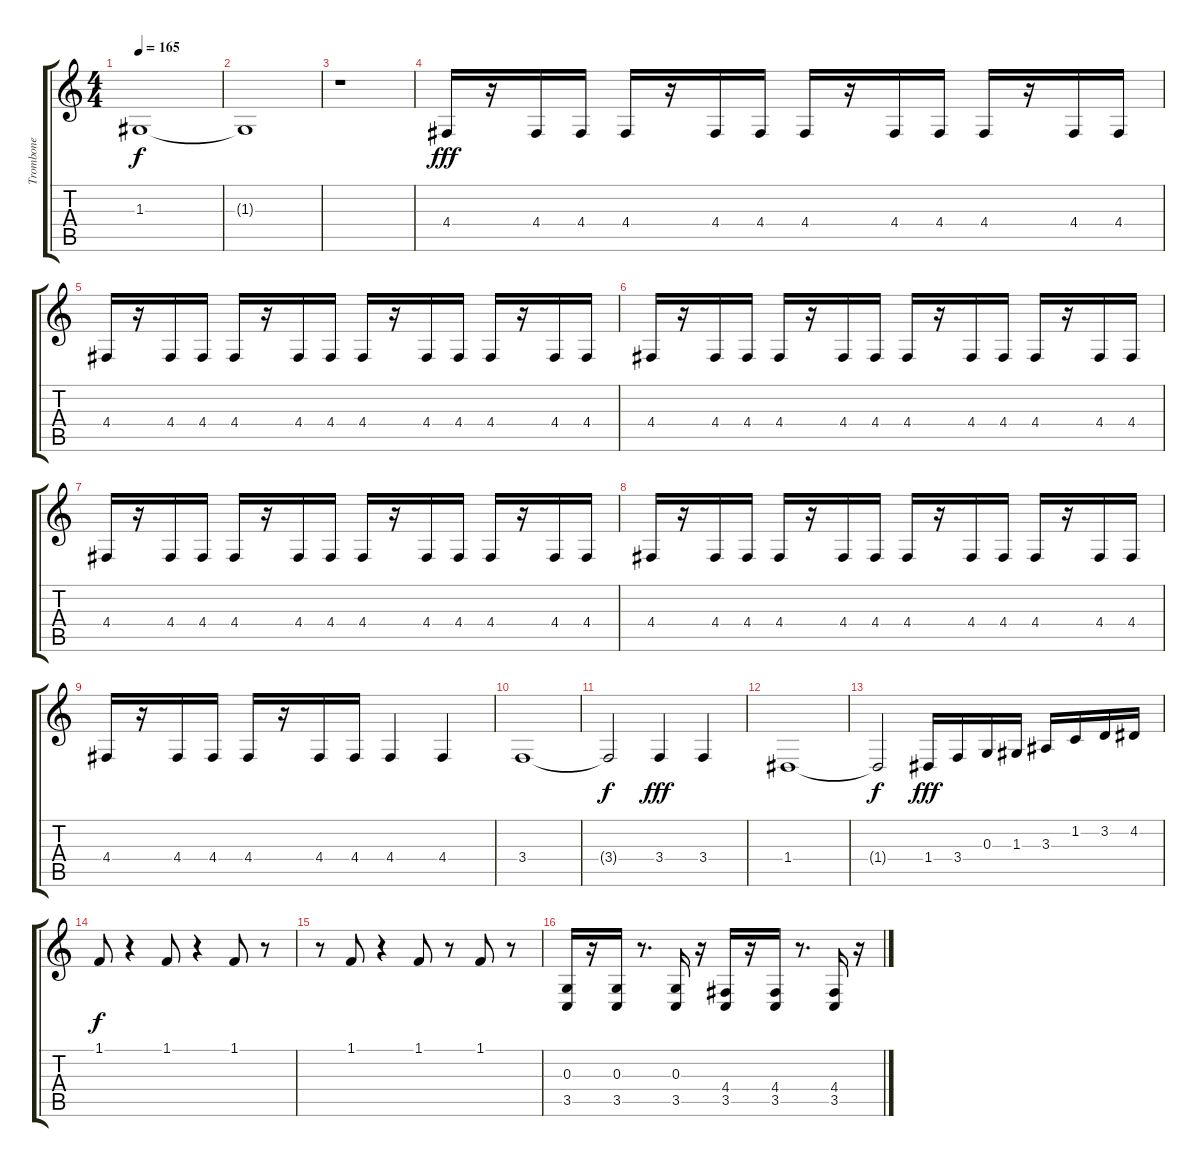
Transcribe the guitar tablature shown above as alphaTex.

\track ("Trombone" "Trombone") {instrument trombone}
\staff {score tabs}
\tuning (E4 B3 G3 D3 A2 E2) {hide}
\ts (4 4)
\tempo 165
\clef g2
\ks c
1.3{t}.1{dy f} |
1.3{t}.1 |
r.1 |
4.4.16{dy fff} r.16 4.4.16 4.4.16 4.4.16 r.16 4.4.16 4.4.16 4.4.16 r.16 4.4.16 4.4.16 4.4.16 r.16 4.4.16 4.4.16 |
4.4.16 r.16 4.4.16 4.4.16 4.4.16 r.16 4.4.16 4.4.16 4.4.16 r.16 4.4.16 4.4.16 4.4.16 r.16 4.4.16 4.4.16 |
4.4.16 r.16 4.4.16 4.4.16 4.4.16 r.16 4.4.16 4.4.16 4.4.16 r.16 4.4.16 4.4.16 4.4.16 r.16 4.4.16 4.4.16 |
4.4.16 r.16 4.4.16 4.4.16 4.4.16 r.16 4.4.16 4.4.16 4.4.16 r.16 4.4.16 4.4.16 4.4.16 r.16 4.4.16 4.4.16 |
4.4.16 r.16 4.4.16 4.4.16 4.4.16 r.16 4.4.16 4.4.16 4.4.16 r.16 4.4.16 4.4.16 4.4.16 r.16 4.4.16 4.4.16 |
4.4.16 r.16 4.4.16 4.4.16 4.4.16 r.16 4.4.16 4.4.16 4.4.4 4.4.4 |
3.4.1 |
3.4{t}.2{dy f} 3.4.4{dy fff} 3.4.4 |
1.4.1 |
1.4{t}.2{dy f} 1.4.16{dy fff} 3.4.16 0.3.16 1.3.16 3.3.16 1.2.16 3.2.16 4.2.16 |
1.1.8{dy f} r.4 1.1.8 r.4 1.1.8 r.8 |
r.8 1.1.8 r.4 1.1.8 r.8 1.1.8 r.8 |
(0.3 3.5).16 r.16 (0.3 3.5).16 r.8{d} (0.3 3.5).16 r.16 (4.4 3.5).16 r.16 (4.4 3.5).16 r.8{d} (4.4 3.5).16 r.16
